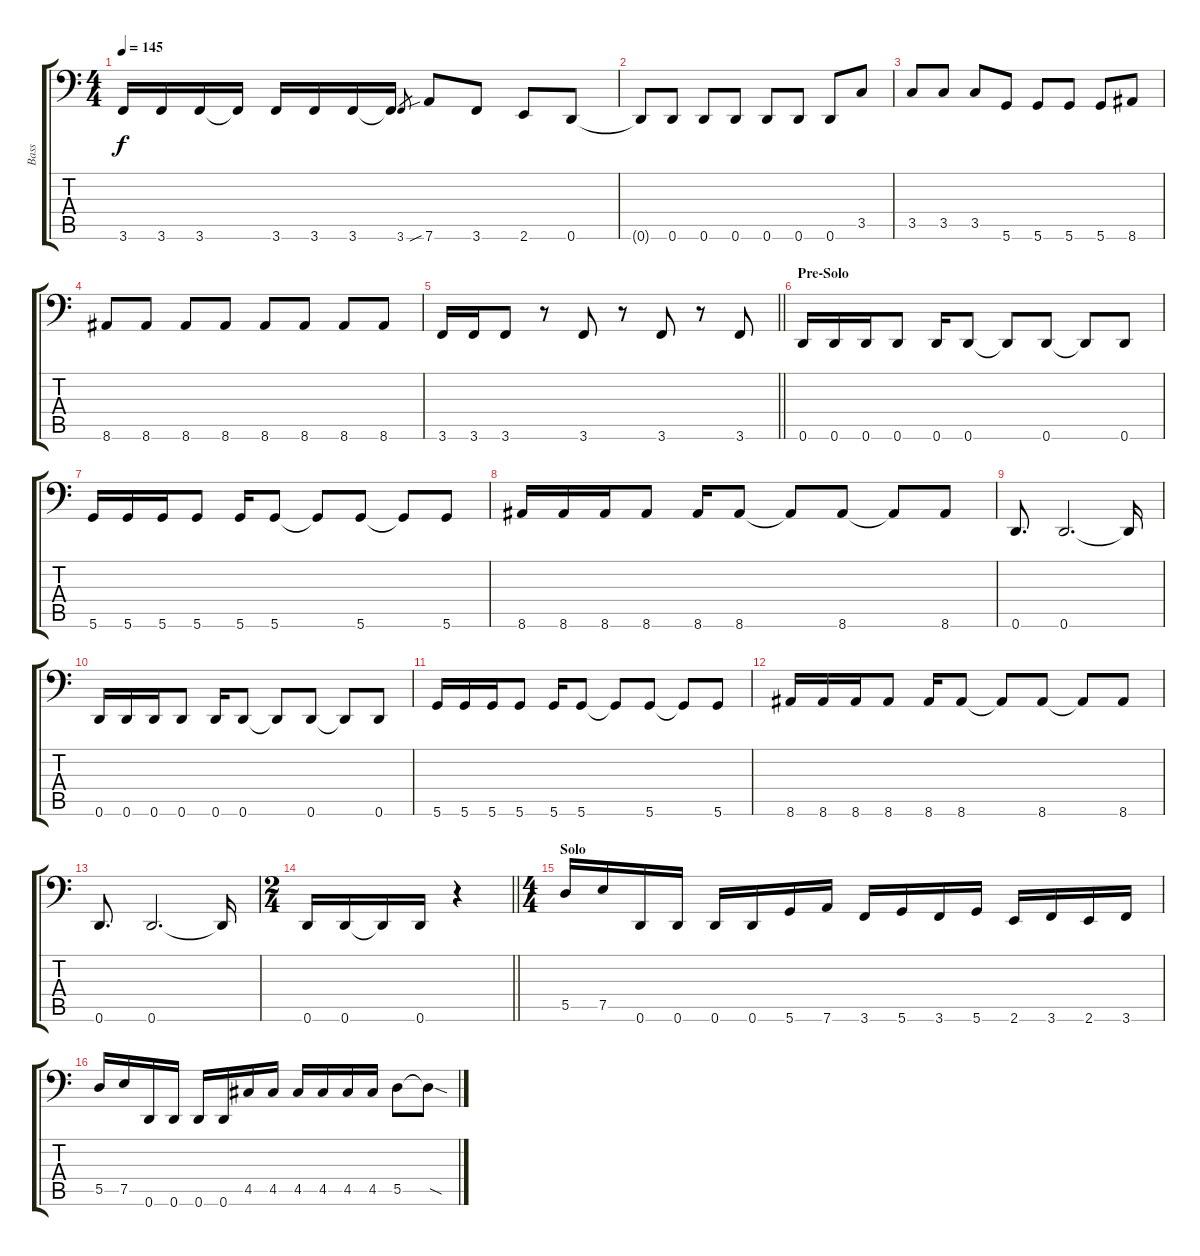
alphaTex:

\track ("Bass" "Bass") {instrument electricbasspick}
\staff {score tabs}
\tuning (E3 B2 G2 D2 A1 D1) {hide}
\ts (4 4)
\tempo 145
\clef f4
\ks c
3.6.16{dy f} 3.6.16 3.6.16 3.6{t}.16 3.6.16 3.6.16 3.6.16 3.6{t}.16 3.6.8{gr} 7.6{sib}.8 3.6.8 2.6.8 0.6.8 |
0.6{t}.8 0.6.8 0.6.8 0.6.8 0.6.8 0.6.8 0.6.8 3.5.8 |
3.5.8 3.5.8 3.5.8 5.6.8 5.6.8 5.6.8 5.6.8 8.6.8 |
8.6.8 8.6.8 8.6.8 8.6.8 8.6.8 8.6.8 8.6.8 8.6.8 |
\barLineRight lightlight
3.6.16 3.6.16 3.6.8 r.8 3.6.8 r.8 3.6.8 r.8 3.6.8 |
\section ("" "Pre-Solo")
0.6.16 0.6.16 0.6.16 0.6.8 0.6.16 0.6.8 0.6{t}.8 0.6.8 0.6{t}.8 0.6.8 |
5.6.16 5.6.16 5.6.16 5.6.8 5.6.16 5.6.8 5.6{t}.8 5.6.8 5.6{t}.8 5.6.8 |
8.6.16 8.6.16 8.6.16 8.6.8 8.6.16 8.6.8 8.6{t}.8 8.6.8 8.6{t}.8 8.6.8 |
0.6.8{d} 0.6.2{d} 0.6{t}.16 |
0.6.16 0.6.16 0.6.16 0.6.8 0.6.16 0.6.8 0.6{t}.8 0.6.8 0.6{t}.8 0.6.8 |
5.6.16 5.6.16 5.6.16 5.6.8 5.6.16 5.6.8 5.6{t}.8 5.6.8 5.6{t}.8 5.6.8 |
8.6.16 8.6.16 8.6.16 8.6.8 8.6.16 8.6.8 8.6{t}.8 8.6.8 8.6{t}.8 8.6.8 |
0.6.8{d} 0.6.2{d} 0.6{t}.16 |
\ts (2 4)
\barLineRight lightlight
0.6.16 0.6.16 0.6{t}.16 0.6.16 r.4 |
\ts (4 4)
\section ("" "Solo")
5.5.16 7.5.16 0.6.16 0.6.16 0.6.16 0.6.16 5.6.16 7.6.16 3.6.16 5.6.16 3.6.16 5.6.16 2.6.16 3.6.16 2.6.16 3.6.16 |
5.5.16 7.5.16 0.6.16 0.6.16 0.6.16 0.6.16 4.5.16 4.5.16 4.5.16 4.5.16 4.5.16 4.5.16 5.5.8 5.5{sod t}.8
